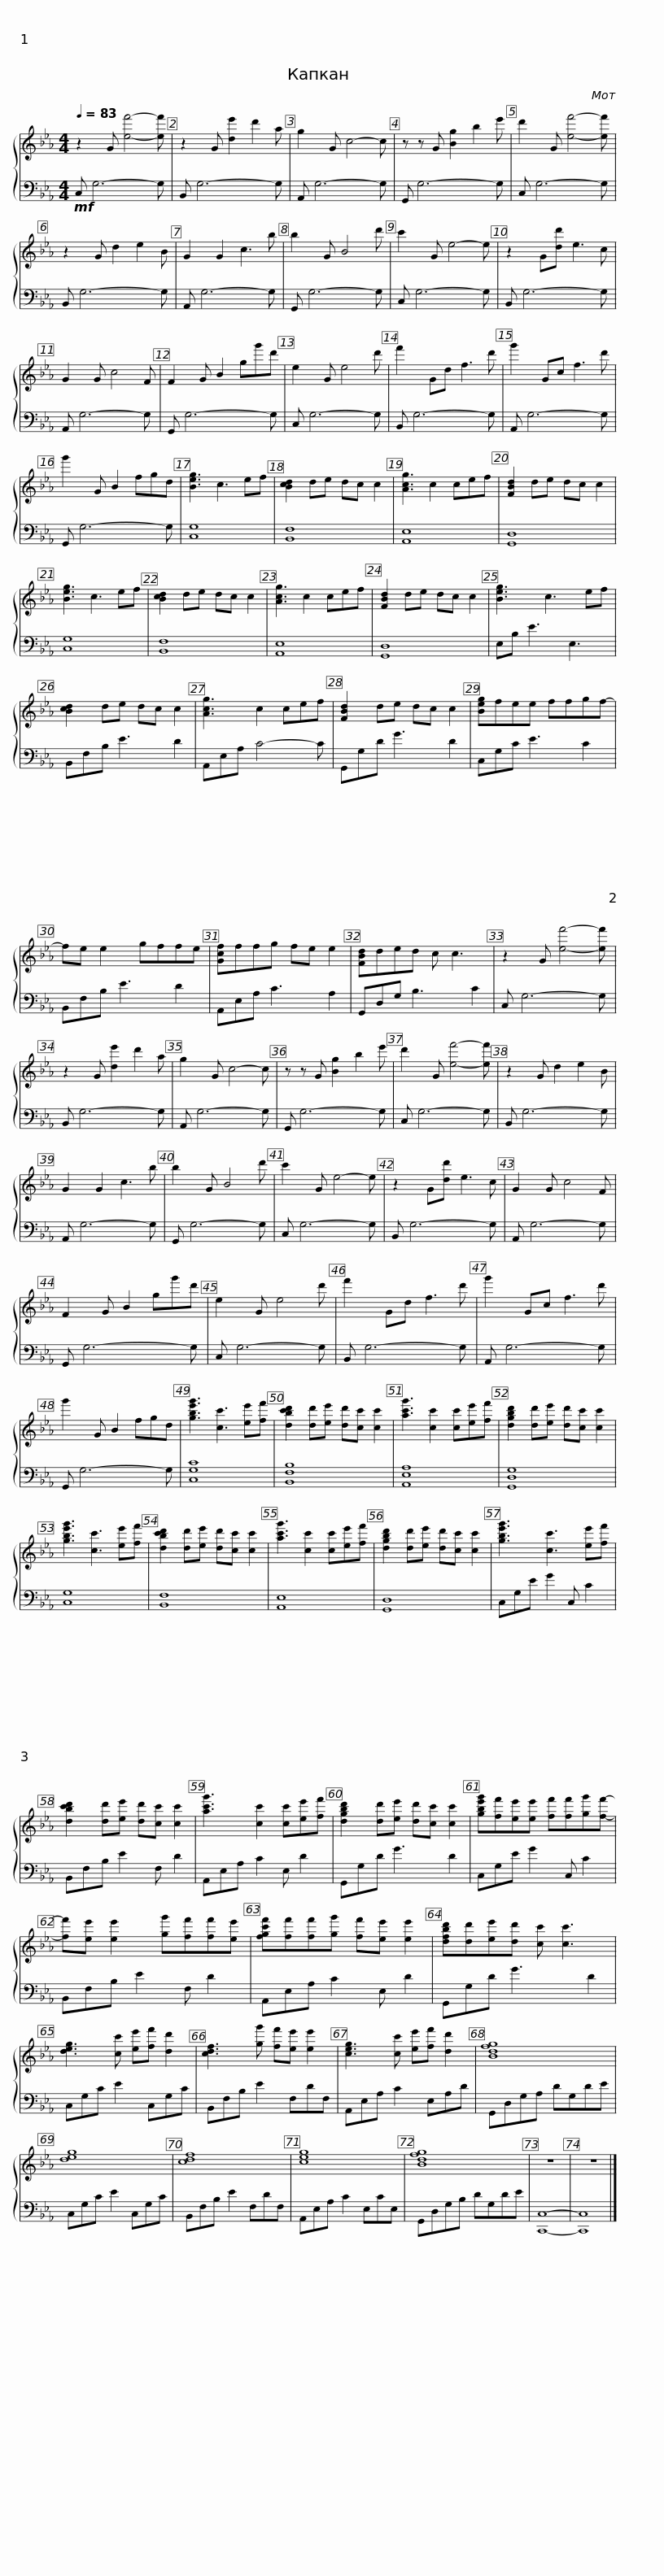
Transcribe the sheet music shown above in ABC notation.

X:1
%%score { 1 | 2 }
L:1/8
Q:1/4=83
M:4/4
I:linebreak $
K:Eb
V:1 treble
V:2 bass
V:1
 z2 G [ef']4- [ef'] | z2 G [de']2 d'2 a | g2 G c4- c | z z G [Bg]2 b2 e' |$ d'2 G [ef']4- [ef'] | %5
 z2 G d2 e2 B | G2 G2 c3 b | b2 G B4 d' |$ c'2 G e4- e | z2 G[dd'] e3 c | %10
 G2 G c4 F | F2 G B2 gg'd' |$ e2 G e4 d' | f'2 Gd f3 d' | g'2 Gc f3 d' | %15
 g'2 G B2 fgd |$ [Beg]3 c3 ef | [Bcd]2 de dc c2 | [Acg]3 c2 cef | [FBd]2 de dc c2 |$ %20
 [Beg]3 c3 ef | [Bcd]2 de dc c2 | [Acg]3 c2 cef | [FBd]2 de dc c2 |$ [Beg]3 c3 ef | %25
 [Bcd]2 de dc c2 | [Acg]3 c2 cef | [FBd]2 de dc c2 |$ [Beg]fee ffgf- | fe e2 gffe | %30
 [Gcf]ffg fe e2 | [FBd]ded c c3 |$ z2 G [ef']4- [ef'] | z2 G [de']2 d'2 a | g2 G c4- c | %35
 z z G [Bg]2 b2 e' |$ d'2 G [ef']4- [ef'] | z2 G d2 e2 B | G2 G2 c3 b | b2 G B4 d' |$ %40
 c'2 G e4- e | z2 G[dd'] e3 c | G2 G c4 F | F2 G B2 gg'd' |$ e2 G e4 d' | %45
 f'2 Gd f3 d' | g'2 Gc f3 d' | g'2 G B2 fgd |$ [gbe'g']3 [cc']3 [ee'][ff'] | [dbc'd']2 [dd'][ee'] [dd'][cc'] [cc']2 | %50
 [ac'g']3 [cc']2 [cc'][ee'][ff'] | [dgbd']2 [dd'][ee'] [dd'][cc'] [cc']2 |$ [gbe'g']3 [cc']3 [ee'][ff'] | [dbc'd']2 [dd'][ee'] [dd'][cc'] [cc']2 | [ac'g']3 [cc']2 [cc'][ee'][ff'] | %55
 [dgbd']2 [dd'][ee'] [dd'][cc'] [cc']2 |$ [gbe'g']3 [cc']3 [ee'][ff'] | [dbc'd']2 [dd'][ee'] [dd'][cc'] [cc']2 | [ac'g']3 [cc']2 [cc'][ee'][ff'] | [dgbd']2 [dd'][ee'] [dd'][cc'] [cc']2 |$ %60
 [gbe'g'][ff'][ee'][ee'] [ff'][ff'][gg'][ff']- | [ff'][ee'] [ee']2 [gg'][ff'][ff'][ee'] | [fgc'f'][ff'][ff'][gg'] [ff'][ee'] [ee']2 | [dfbd'][dd'][ee'][dd'] [cc'] [cc']3 |$ [deg]3 [cc'] [ee'][ff'] [dd']2 | %65
 [cdf]3 [gg'] [ff'][ee'] [ee']2 | [ceg]3 [cc'] [ee'][ff'] [dd']2 | [Bdfg]8 |$ [deg]8 | [cdf]8 | %70
 [ceg]8 | [Bdfg]8 |$ z8 | z8 |] %74
V:2
!mf! C, G,6- G, | B,, G,6- G, | A,, G,6- G, | G,, G,6- G, |$ C, G,6- G, | %5
 B,, G,6- G, | A,, G,6- G, | G,, G,6- G, |$ C, G,6- G, | B,, G,6- G, | %10
 A,, G,6- G, | G,, G,6- G, |$ C, G,6- G, | B,, G,6- G, | A,, G,6- G, | %15
 G,, G,6- G, |$ [C,G,]8 | [B,,F,]8 | [A,,E,]8 | [G,,D,]8 |$ %20
 [C,G,]8 | [B,,F,]8 | [A,,E,]8 | [G,,D,]8 |$ E,B, E3 E,3 | %25
 B,,F,B, E3 D2 | A,,E,A, C4- C | G,,G,D G3 D2 |$ C,G,C E3 C2 | B,,F,B, E3 D2 | %30
 A,,E,A, C3 A,2 | G,,D,G, B,3 C2 |$ C, G,6- G, | B,, G,6- G, | A,, G,6- G, | %35
 G,, G,6- G, |$ C, G,6- G, | B,, G,6- G, | A,, G,6- G, | G,, G,6- G, |$ %40
 C, G,6- G, | B,, G,6- G, | A,, G,6- G, | G,, G,6- G, |$ C, G,6- G, | %45
 B,, G,6- G, | A,, G,6- G, | G,, G,6- G, |$ [C,G,C]8 | [B,,F,B,]8 | %50
 [A,,E,A,]8 | [G,,D,G,]8 |$ [C,G,]8 | [B,,F,]8 | [A,,E,]8 | %55
 [G,,D,]8 |$ C,G,E G2 C, C2 | B,,F,B, E2 F, D2 | A,,E,A, C2 E, D2 | G,,G,D G3 D2 |$ %60
 C,G,E G2 C, C2 | B,,F,B, E2 F, D2 | A,,E,A, C2 E, D2 | G,,G,D G3 D2 |$ C,G,C E2 C,G,C | %65
 B,,F,B, E2 F,DF, | A,,E,A, C2 E,A,D | G,,D,G,A, DG,DE |$ C,G,C E2 C,G,C | B,,F,B, E2 F,DF, | %70
 A,,E,A, C2 E,CE, | G,,D,G,B, DG,DE |$ [C,,C,]8- | [C,,C,]8 |] %74
